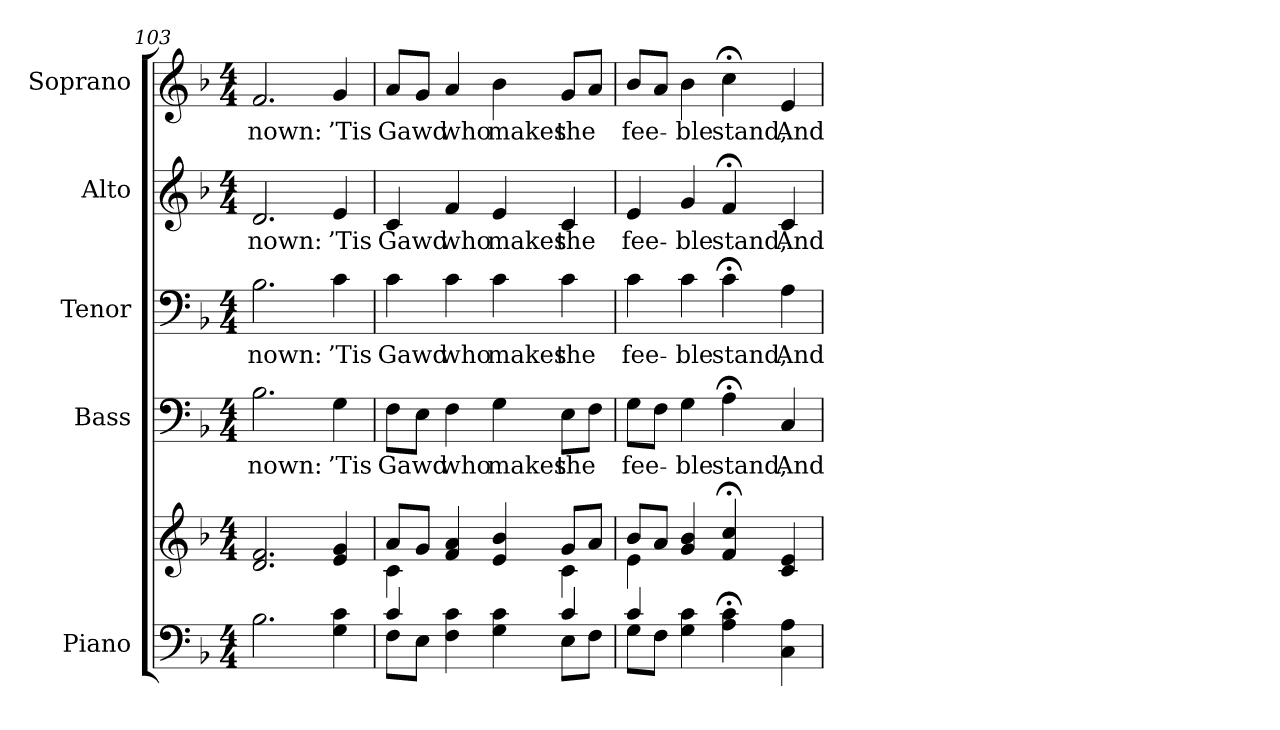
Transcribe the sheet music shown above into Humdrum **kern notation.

**kern	**kern	**kern	**text	**kern	**text	**kern	**text	**kern	**text
*part5	*part5	*part4	*part4	*part3	*part3	*part2	*part2	*part1	*part1
*staff6	*staff5	*staff4	*staff4	*staff3	*staff3	*staff2	*staff2	*staff1	*staff1
*I"Piano	*	*I"Bass	*	*I"Tenor	*	*I"Alto	*	*I"Soprano	*
*I'Pno.	*	*I'B.	*	*I'T.	*	*I'A.	*	*I'S.	*
*clefF4	*clefG2	*clefF4	*	*clefF4	*	*clefG2	*	*clefG2	*
*k[b-]	*k[b-]	*k[b-]	*	*k[b-]	*	*k[b-]	*	*k[b-]	*
*F:	*F:	*F:	*	*F:	*	*F:	*	*F:	*
*M4/4	*M4/4	*M4/4	*	*M4/4	*	*M4/4	*	*M4/4	*
=103	=103	=103	=103	=103	=103	=103	=103	=103	=103
!	!	!	!LO:LY:b:color=#000000	!	!	!	!	!	!
!	!	!	!	!	!LO:LY:b:color=#000000	!	!	!	!
!	!	!	!	!	!	!	!LO:LY:b:color=#000000	!	!
!	!	!	!	!	!	!	!	!	!LO:LY:b:color=#000000
2.B-i\	2.di/ 2.fi	2.B-i\	-nown:	2.B-i\	-nown:	2.di/	-nown:	2.fi/	-nown:
!	!	!	!LO:LY:b:color=#000000	!	!	!	!	!	!
!	!	!	!	!	!LO:LY:b:color=#000000	!	!	!	!
!	!	!	!	!	!	!	!LO:LY:b:color=#000000	!	!
!	!	!	!	!	!	!	!	!	!LO:LY:b:color=#000000
4Gi\ 4ci	4ei/ 4gi	4Gi\	’Tis	4ci\	’Tis	4ei/	’Tis	4gi/	’Tis
=104	=104	=104	=104	=104	=104	=104	=104	=104	=104
*^	*^	*	*	*	*	*	*	*	*
!	!	!	!	!	!LO:LY:b:color=#000000	!	!	!	!	!	!
!	!	!	!	!	!	!	!LO:LY:b:color=#000000	!	!	!	!
!	!	!	!	!	!	!	!	!	!LO:LY:b:color=#000000	!	!
!	!	!	!	!	!	!	!	!	!	!	!LO:LY:b:color=#000000
4ci/	8Fi\L	8ai/L	4ci\	8Fi\L	Gawd	4ci\	Gawd	4ci/	Gawd	8ai/L	Gawd
.	8Ei\J	8gi/J	.	8Ei\J	.	.	.	.	.	8gi/J	.
!	!	!	!	!	!LO:LY:b:color=#000000	!	!	!	!	!	!
!	!	!	!	!	!	!	!LO:LY:b:color=#000000	!	!	!	!
!	!	!	!	!	!	!	!	!	!LO:LY:b:color=#000000	!	!
!	!	!	!	!	!	!	!	!	!	!	!LO:LY:b:color=#000000
4Fi\ 4ci	4ryy	4fi/ 4ai	4ryy	4Fi\	who	4ci\	who	4fi/	who	4ai/	who
!	!	!	!	!	!LO:LY:b:color=#000000	!	!	!	!	!	!
!	!	!	!	!	!	!	!LO:LY:b:color=#000000	!	!	!	!
!	!	!	!	!	!	!	!	!	!LO:LY:b:color=#000000	!	!
!	!	!	!	!	!	!	!	!	!	!	!LO:LY:b:color=#000000
4Gi\ 4ci	4ryy	4ei/ 4b-i	4ryy	4Gi\	makes	4ci\	makes	4ei/	makes	4b-i\	makes
!	!	!	!	!	!LO:LY:b:color=#000000	!	!	!	!	!	!
!	!	!	!	!	!	!	!LO:LY:b:color=#000000	!	!	!	!
!	!	!	!	!	!	!	!	!	!LO:LY:b:color=#000000	!	!
!	!	!	!	!	!	!	!	!	!	!	!LO:LY:b:color=#000000
4ci/	8Ei\L	8gi/L	4ci\	8Ei\L	the	4ci\	the	4ci/	the	8gi/L	the
.	8Fi\J	8ai/J	.	8Fi\J	.	.	.	.	.	8ai/J	.
!!LO:PB:g=z
=105	=105	=105	=105	=105	=105	=105	=105	=105	=105	=105	=105
!	!	!	!	!	!LO:LY:b:color=#000000	!	!	!	!	!	!
!	!	!	!	!	!	!	!LO:LY:b:color=#000000	!	!	!	!
!	!	!	!	!	!	!	!	!	!LO:LY:b:color=#000000	!	!
!	!	!	!	!	!	!	!	!	!	!	!LO:LY:b:color=#000000
4ci/	8Gi\L	8b-i/L	4ei\	8Gi\L	fee-	4ci\	fee-	4ei/	fee-	8b-i/L	fee-
.	8Fi\J	8ai/J	.	8Fi\J	.	.	.	.	.	8ai/J	.
!	!	!	!	!	!LO:LY:b:color=#000000	!	!	!	!	!	!
!	!	!	!	!	!	!	!LO:LY:b:color=#000000	!	!	!	!
!	!	!	!	!	!	!	!	!	!LO:LY:b:color=#000000	!	!
!	!	!	!	!	!	!	!	!	!	!	!LO:LY:b:color=#000000
4Gi\ 4ci	4ryy	4gi/ 4b-i	4ryy	4Gi\	-ble	4ci\	-ble	4gi/	-ble	4b-i\	-ble
!	!	!	!	!	!LO:LY:b:color=#000000	!	!	!	!	!	!
!	!	!	!	!	!	!	!LO:LY:b:color=#000000	!	!	!	!
!	!	!	!	!	!	!	!	!	!LO:LY:b:color=#000000	!	!
!	!	!	!	!	!	!	!	!	!	!	!LO:LY:b:color=#000000
4Ai\; 4ci;	2ryy	4fi/; 4cci;	2ryy	4A;i\	stand,	4c;i\	stand,	4f;i/	stand,	4cc;i\	stand,
!	!	!	!	!	!LO:LY:b:color=#000000	!	!	!	!	!	!
!	!	!	!	!	!	!	!LO:LY:b:color=#000000	!	!	!	!
!	!	!	!	!	!	!	!	!	!LO:LY:b:color=#000000	!	!
!	!	!	!	!	!	!	!	!	!	!	!LO:LY:b:color=#000000
4Ci\ 4Ai	.	4ci/ 4ei	.	4Ci/	And	4Ai\	And	4ci/	And	4ei/	And
*v	*v	*	*	*	*	*	*	*	*	*	*
*	*v	*v	*	*	*	*	*	*	*	*
=	=	=	=	=	=	=	=	=	=
*-	*-	*-	*-	*-	*-	*-	*-	*-	*-
